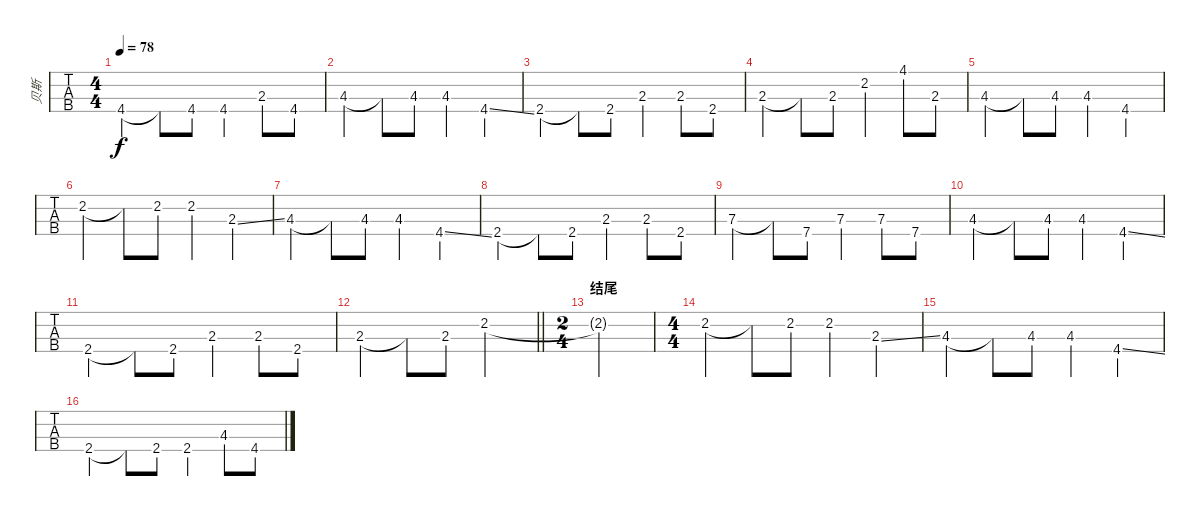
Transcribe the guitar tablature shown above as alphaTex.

\track ("贝斯" "贝斯") {instrument electricbassfinger}
\staff {tabs}
\tuning (G2 D2 A1 E1) {hide}
\ts (4 4)
\tempo 78
\clef f4
\ks e
4.4.4{dy f} 4.4{t}.8 4.4.8 4.4.4 2.3.8 4.4.8 |
4.3.4 4.3{t}.8 4.3.8 4.3.4 4.4{ss}.4 |
2.4.4 2.4{t}.8 2.4.8 2.3.4 2.3.8 2.4.8 |
2.3.4 2.3{t}.8 2.3.8 2.2.4 4.1.8 2.3.8 |
4.3.4 4.3{t}.8 4.3.8 4.3.4 4.4.4 |
2.2.4 2.2{t}.8 2.2.8 2.2.4 2.3{ss}.4 |
4.3.4 4.3{t}.8 4.3.8 4.3.4 4.4{ss}.4 |
2.4.4 2.4{t}.8 2.4.8 2.3.4 2.3.8 2.4.8 |
7.3.4 7.3{t}.8 7.4.8 7.3.4 7.3.8 7.4.8 |
4.3.4 4.3{t}.8 4.3.8 4.3.4 4.4{ss}.4 |
2.4.4 2.4{t}.8 2.4.8 2.3.4 2.3.8 2.4.8 |
\barLineRight lightlight
2.3.4 2.3{t}.8 2.3.8 2.2.2 |
\ts (2 4)
\section ("" "结尾")
2.2{t}.2 |
\ts (4 4)
2.2.4 2.2{t}.8 2.2.8 2.2.4 2.3{ss}.4 |
4.3.4 4.3{t}.8 4.3.8 4.3.4 4.4{ss}.4 |
2.4.4 2.4{t}.8 2.4.8 2.4.4 4.3.8 4.4.8
